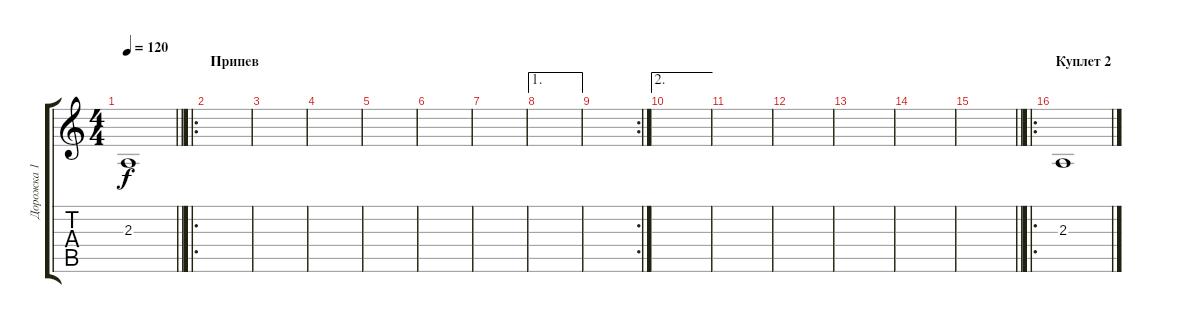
\track ("Дорожка 1" "Дорожка 1") {instrument clarinet}
\staff {score tabs}
\tuning (E4 B3 G3 D3 A2 E2) {hide}
\ts (4 4)
\tempo 120
\clef g2
\barLineRight lightlight
\ks c
2.3.1{dy f} |
\ro
\section ("" "Припев")
|
|
|
|
|
|
\ae 1
|
\rc 2
|
\ae 2
|
|
|
|
|
\barLineRight lightlight
|
\ro
\section ("" "Куплет 2")
2.3.1
